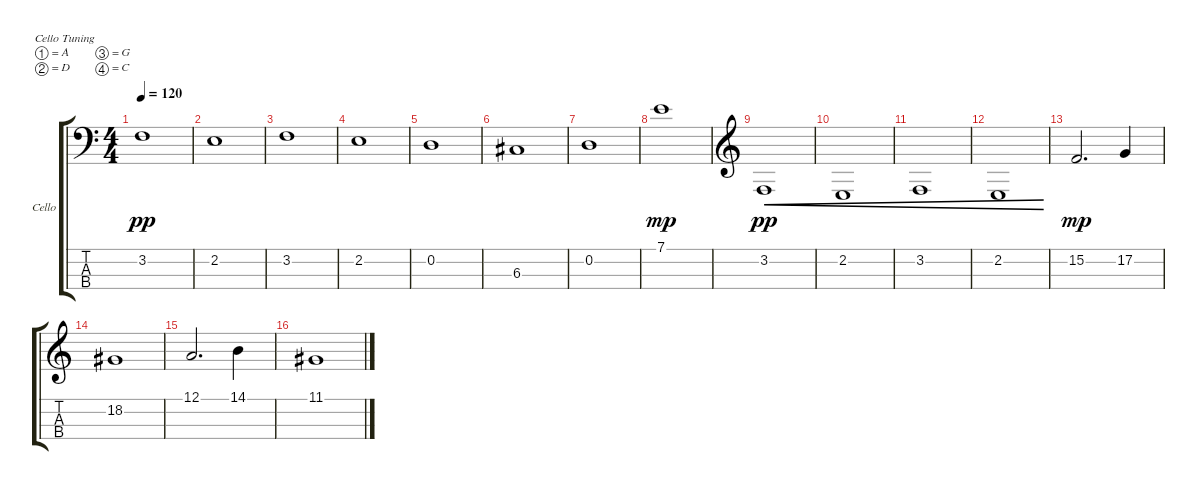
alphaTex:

\defaultSystemsLayout 4
\bracketExtendMode groupsimilarinstruments
\firstSystemTrackNameOrientation horizontal
\otherSystemsTrackNameOrientation horizontal
\track ("Cello" "Cello") {instrument cello}
\staff {score tabs}
\tuning (A3 D3 G2 C2)
\ts (4 4)
\tempo 120
\clef f4
\ks c
3.2.1{dy pp} |
2.2.1 |
3.2.1 |
2.2.1 |
0.2.1 |
6.3.1 |
0.2.1 |
7.1.1{dy mp} |
\clef g2
3.2.1{cre dy pp} |
2.2.1{cre} |
3.2.1{cre} |
2.2.1{cre} |
15.2.2{d dy mp} 17.2.4 |
18.2.1 |
12.1.2{d} 14.1.4 |
11.1.1
